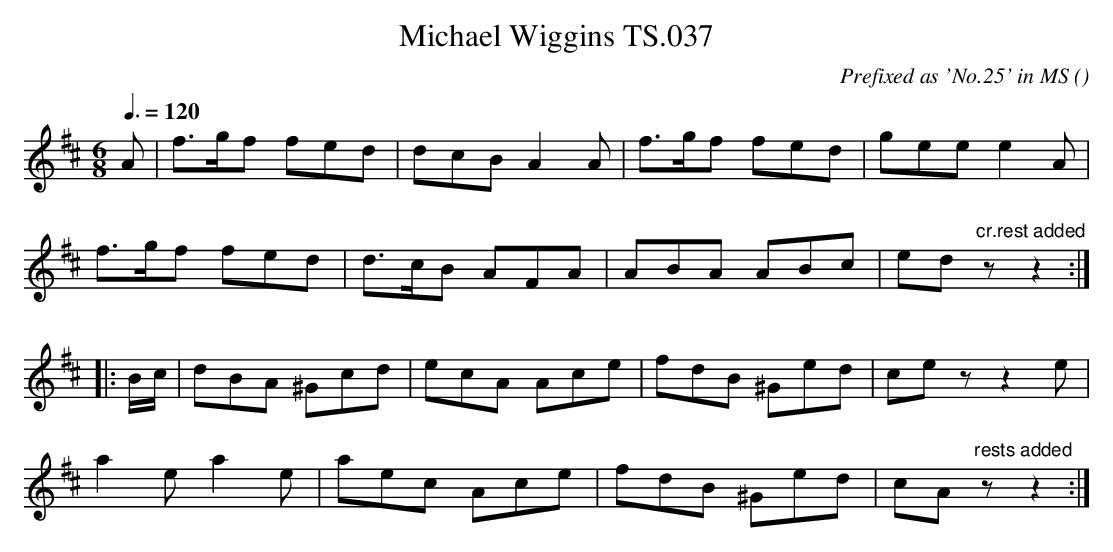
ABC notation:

X:1
T:Michael Wiggins TS.037
M:6/8
L:1/8
Q:3/8=120
C:Prefixed as 'No.25' in MS
O:
K:D
A|f>gf fed|dcBA2A|f>gf fed|geee2A|
f>gf fed|d<>cB AFA|ABA ABc|ed"cr.rest added"zz2:|
|:B/c/|dBA ^Gcd|ecA Ace|fdB ^Ged|cezz2e|
a2ea2e|aec Ace|fdB ^Ged|cA"rests added"zz2:|]
